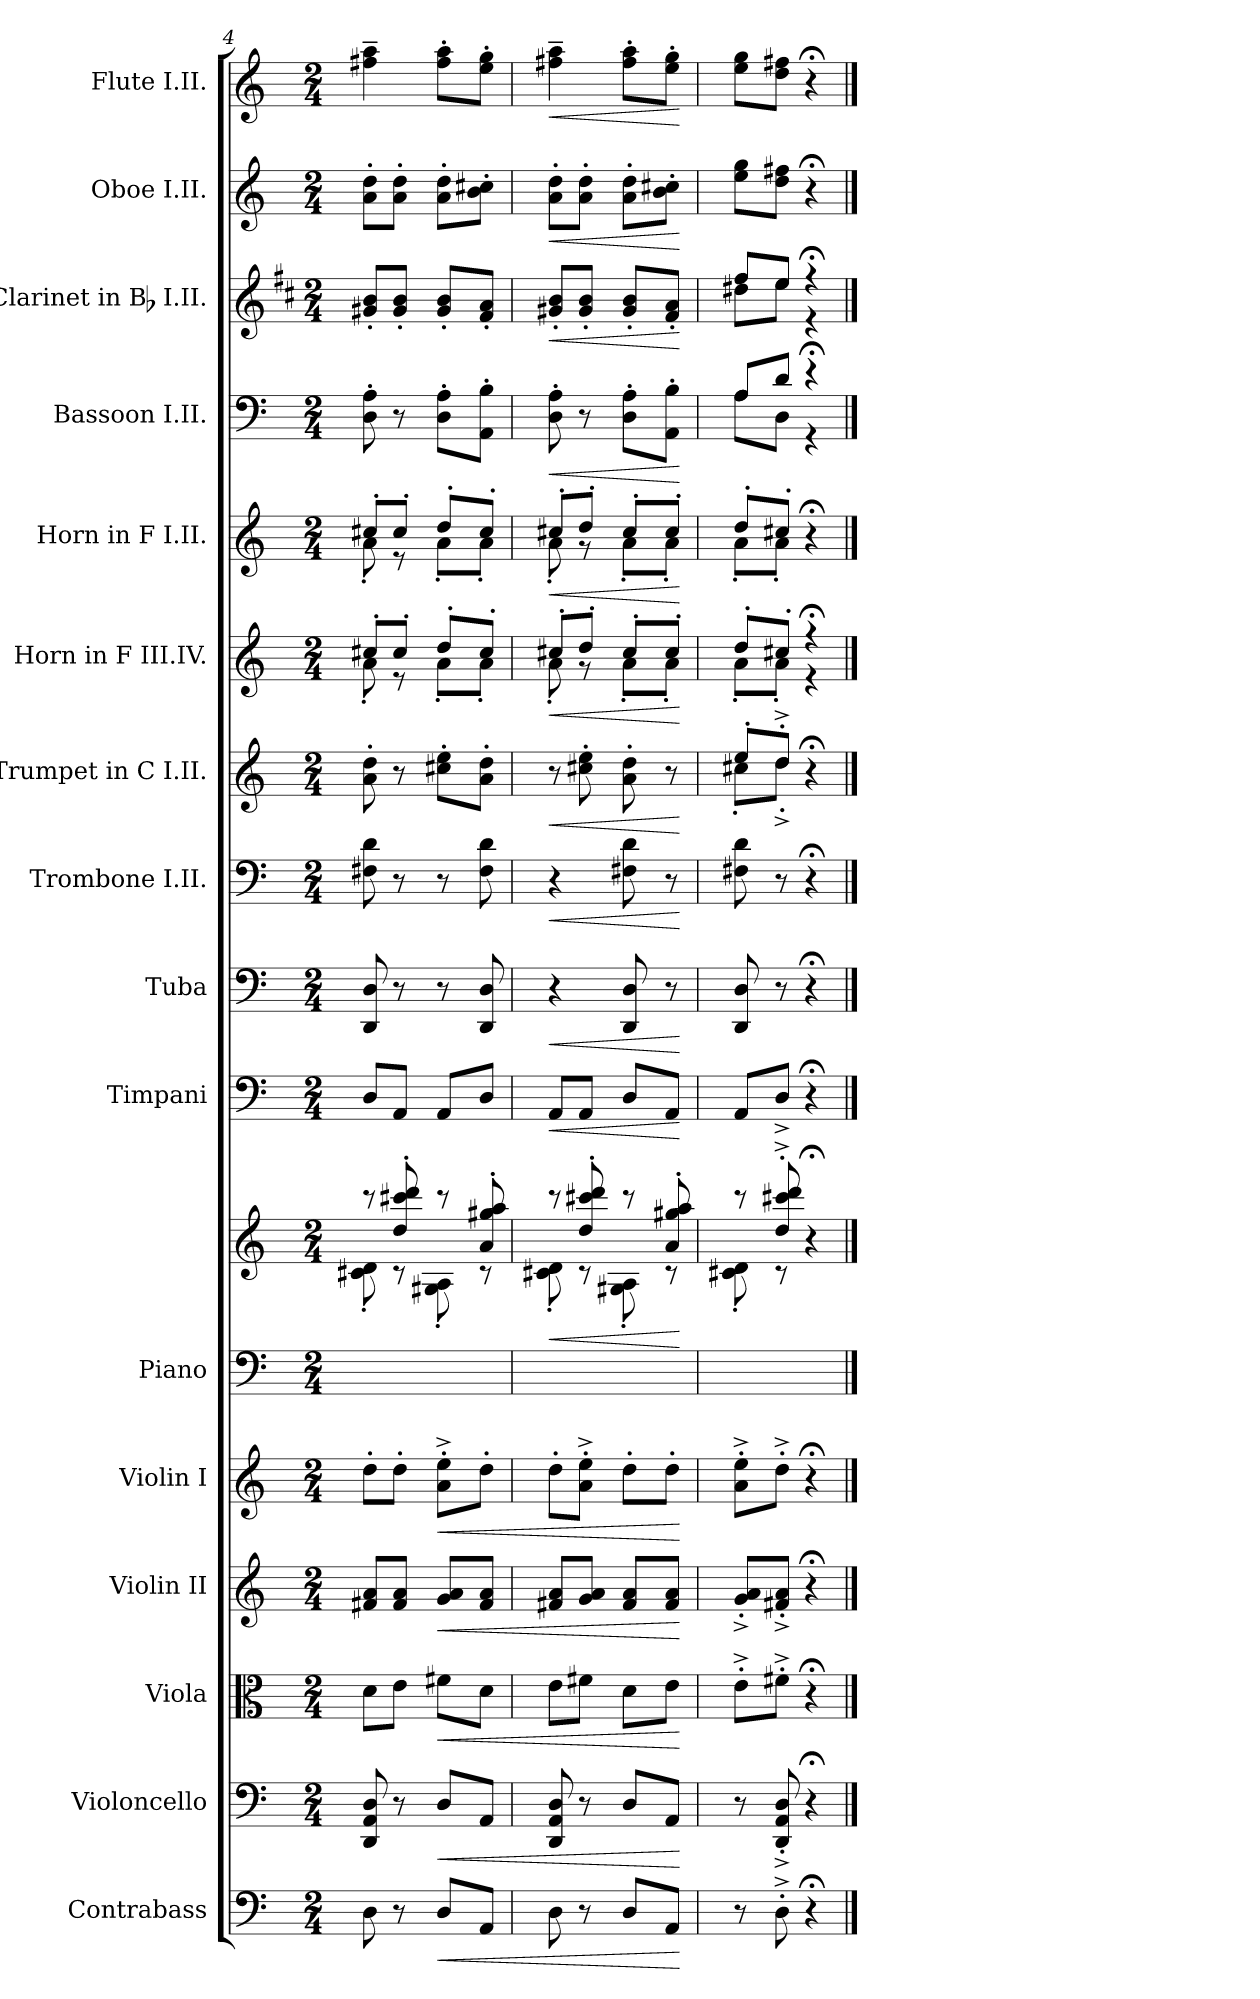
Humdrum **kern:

**kern	**dynam	**kern	**dynam	**kern	**dynam	**kern	**dynam	**kern	**dynam	**kern	**kern	**dynam	**kern	**dynam	**kern	**dynam	**kern	**dynam	**kern	**dynam	**kern	**dynam	**kern	**dynam	**kern	**dynam	**kern	**dynam	**kern	**dynam	**kern	**dynam
*part16	*part16	*part15	*part15	*part14	*part14	*part13	*part13	*part12	*part12	*part11	*part11	*part11	*part10	*part10	*part9	*part9	*part8	*part8	*part7	*part7	*part6	*part6	*part5	*part5	*part4	*part4	*part3	*part3	*part2	*part2	*part1	*part1
*staff17	*staff17	*staff16	*staff16	*staff15	*staff15	*staff14	*staff14	*staff13	*staff13	*staff12	*staff11	*staff11/12	*staff10	*staff10	*staff9	*staff9	*staff8	*staff8	*staff7	*staff7	*staff6	*staff6	*staff5	*staff5	*staff4	*staff4	*staff3	*staff3	*staff2	*staff2	*staff1	*staff1
*I"Contrabass	*	*I"Violoncello	*	*I"Viola	*	*I"Violin II	*	*I"Violin I	*	*I"Piano	*	*	*I"Timpani	*	*I"Tuba	*	*I"Trombone I.II.	*	*I"Trumpet in C I.II.	*	*I"Horn in F III.IV.	*	*I"Horn in F I.II.	*	*I"Bassoon I.II.	*	*I"Clarinet in Bb I.II.	*	*I"Oboe I.II.	*	*I"Flute I.II.	*
*I'Cb.	*	*I'Vc.	*	*I'Vla.	*	*I'Vln. II	*	*I'Vln. I	*	*I'Pno.	*	*	*I'Timp.	*	*I'Tba.	*	*I'Tbn.	*	*	*	*I'Hn.	*	*I'Hn.	*	*I'Bsn.	*	*I'Cl.	*	*I'Ob.	*	*I'Fl.	*
*clefF4	*	*clefF4	*	*clefC3	*	*clefG2	*	*clefG2	*	*clefF4	*clefG2	*	*clefF4	*	*clefF4	*	*clefF4	*	*clefG2	*	*clefG2	*	*clefG2	*	*clefF4	*	*clefG2	*	*clefG2	*	*clefG2	*
*ITrd7c12	*	*	*	*	*	*	*	*	*	*	*	*	*	*	*	*	*	*	*	*	*ITrd4c7	*	*ITrd4c7	*	*	*	*ITrd1c2	*	*	*	*	*
*k[]	*	*k[]	*	*k[]	*	*k[]	*	*k[]	*	*k[]	*k[]	*	*k[]	*	*k[]	*	*k[]	*	*k[]	*	*k[b-]	*	*k[b-]	*	*k[]	*	*k[]	*	*k[]	*	*k[]	*
*C:	*	*C:	*	*C:	*	*C:	*	*C:	*	*C:	*C:	*	*C:	*	*C:	*	*C:	*	*C:	*	*F:	*	*F:	*	*C:	*	*C:	*	*C:	*	*C:	*
*M2/4	*	*M2/4	*	*M2/4	*	*M2/4	*	*M2/4	*	*M2/4	*M2/4	*	*M2/4	*	*M2/4	*	*M2/4	*	*M2/4	*	*M2/4	*	*M2/4	*	*M2/4	*	*M2/4	*	*M2/4	*	*M2/4	*
=4	=4	=4	=4	=4	=4	=4	=4	=4	=4	=4	=4	=4	=4	=4	=4	=4	=4	=4	=4	=4	=4	=4	=4	=4	=4	=4	=4	=4	=4	=4	=4	=4
*	*	*	*	*	*	*	*	*	*	*	*^	*	*	*	*	*	*	*	*	*	*^	*	*^	*	*	*	*	*	*	*	*	*
8DD	.	8DD 8AA 8D	.	8dL	.	8f#X 8aL	.	8dd'L	.	2ryy	8rccc	8c#X' 8d'	.	8DL	.	8DD 8D	.	8F#X 8d	.	8a' 8dd'	.	8f#X'L	8d'	.	8f#X'L	8d'	.	8D' 8A'	.	8f#X' 8a'L	.	8a' 8dd'L	.	4ff#X~ 4aa~	.
8r	.	8r	.	8eJ	.	8f# 8aJ	.	8dd'J	.	.	8dd' 8ccc#X' 8ddd'	8rc	.	8AAJ	.	8r	.	8r	.	8r	.	8f#'J	8r	.	8f#'J	8r	.	8r	.	8f#' 8a'J	.	8a' 8dd'J	.	.	.
!	!LO:HP:b	!	!LO:HP:b	!	!LO:HP:b	!	!LO:HP:b	!	!LO:HP:b	!	!	!	!	!	!	!	!	!	!	!	!	!	!	!	!	!	!	!	!	!	!	!	!	!	!
8DDL	<	8DL	<	8f#XL	<	8g 8aL	<	8a'^ 8ee'^L	<	.	8rccc	8G#X' 8A'	.	8AAL	.	8r	.	8r	.	8cc#X' 8ee'L	.	8g'L	8d'L	.	8g'L	8d'L	.	8D' 8A'L	.	8f#' 8a'L	.	8a' 8dd'L	.	8ff#' 8aa'L	.
8AAAJ	.	8AAJ	.	8dJ	.	8f# 8aJ	.	8dd'J	.	.	8a' 8gg#X' 8aa'	8rc	.	8DJ	.	8DD 8D	.	8F# 8d	.	8a' 8dd'J	.	8f#'J	8d'J	.	8f#'J	8d'J	.	8AA' 8B'J	.	8e' 8g'J	.	8b' 8cc#X'J	.	8ee' 8gg'J	.
=5	=5	=5	=5	=5	=5	=5	=5	=5	=5	=5	=5	=5	=5	=5	=5	=5	=5	=5	=5	=5	=5	=5	=5	=5	=5	=5	=5	=5	=5	=5	=5	=5	=5	=5	=5
!	!	!	!	!	!	!	!	!	!	!	!	!	!LO:HP:b	!	!LO:HP:b	!	!LO:HP:b	!	!LO:HP:b	!	!LO:HP:b	!	!	!LO:HP:b	!	!	!LO:HP:b	!	!LO:HP:b	!	!LO:HP:b	!	!LO:HP:b	!	!LO:HP:b
8DD	.	8DD 8AA 8D	.	8eL	.	8f#X 8aL	.	8dd'L	.	2ryy	8rccc	8c#X' 8d'	<	8AAL	<	4r	<	4r	<	8r	<	8f#X'L	8d'	<	8f#X'L	8d'	<	8D' 8A'	<	8f#X' 8a'L	<	8a' 8dd'L	<	4ff#X~ 4aa~	<
8r	.	8r	.	8f#XJ	.	8g 8aJ	.	8a'^ 8ee'^J	.	.	8dd' 8ccc#X' 8ddd'	8rc	.	8AAJ	.	.	.	.	.	8cc#X' 8ee'	.	8g'J	8r	.	8g'J	8r	.	8r	.	8f#' 8a'J	.	8a' 8dd'J	.	.	.
8DDL	.	8DL	.	8dL	.	8f# 8aL	.	8dd'L	.	.	8rccc	8G#X' 8A'	.	8DL	.	8DD 8D	.	8F#X 8d	.	8a' 8dd'	.	8f#'L	8d'L	.	8f#'L	8d'L	.	8D' 8A'L	.	8f#' 8a'L	.	8a' 8dd'L	.	8ff#' 8aa'L	.
8AAAJ	.	8AAJ	.	8eJ	.	8f# 8aJ	.	8dd'J	.	.	8a' 8gg#X' 8aa'	8rc	.	8AAJ	.	8r	.	8r	.	8r	.	8f#'J	8d'J	.	8f#'J	8d'J	.	8AA' 8B'J	.	8e' 8g'J	.	8b' 8cc#X'J	.	8ee' 8gg'J	.
*	*	*	*	*	*	*	*	*	*	*	*	*	*	*	*	*	*	*	*	*	*	*v	*v	*	*	*	*	*	*	*	*	*	*	*	*
*	*	*	*	*	*	*	*	*	*	*	*v	*v	*	*	*	*	*	*	*	*	*	*	*	*v	*v	*	*	*	*	*	*	*	*	*
.	[	.	[	.	[	.	[	.	[	.	.	[	.	[	.	[	.	[	.	[	.	[	.	[	.	[	.	[	.	[	.	[
=6	=6	=6	=6	=6	=6	=6	=6	=6	=6	=6	=6	=6	=6	=6	=6	=6	=6	=6	=6	=6	=6	=6	=6	=6	=6	=6	=6	=6	=6	=6	=6	=6
*	*	*	*	*	*	*	*	*	*	*	*^	*	*	*	*	*	*	*	*^	*	*^	*	*^	*	*^	*	*^	*	*	*	*	*
8r	.	8r	.	8e'^L	.	8g'^ 8a'^L	.	8a'^ 8ee'^L	.	2ryy	8rccc	8c#X' 8d'	.	8AAL	.	8DD 8D	.	8F#X 8d	.	8ee'L	8cc#X'L	.	8g'L	8d'L	.	8g'L	8d'L	.	8AL	8AL	.	8eeL	8cc#XL	.	8ee 8ggL	.	8ee 8ggL	.
8DD'^	.	8DD'^ 8AA'^ 8D'^	.	8f#X'^J	.	8f#X'^ 8a'^J	.	8dd'^J	.	.	8dd'^ 8ccc#X'^ 8ddd'^	8rc	.	8D^J	.	8r	.	8r	.	8dd'^J	8dd'^J	.	8f#X'J	8d'J	.	8f#X'J	8d'J	.	8dJ	8DJ	.	8ddJ	8ddJ	.	8dd 8ff#XJ	.	8dd 8ff#XJ	.
4r;<	.	4r;<	.	4r;<	.	4r;<	.	4r;<	.	.	4r;<	4ryy	.	4r;<	.	4r;<	.	4r;<	.	4r;<	4ryy	.	4r;<	4r	.	4r;<	4ryy	.	4r;<	4r	.	4r;<	4r	.	4r;<	.	4r;<	.
*	*	*	*	*	*	*	*	*	*	*	*	*	*	*	*	*	*	*	*	*v	*v	*	*	*	*	*v	*v	*	*v	*v	*	*v	*v	*	*	*	*	*
*	*	*	*	*	*	*	*	*	*	*	*v	*v	*	*	*	*	*	*	*	*	*	*v	*v	*	*	*	*	*	*	*	*	*	*	*
==	==	==	==	==	==	==	==	==	==	==	==	==	==	==	==	==	==	==	==	==	==	==	==	==	==	==	==	==	==	==	==	==
*-	*-	*-	*-	*-	*-	*-	*-	*-	*-	*-	*-	*-	*-	*-	*-	*-	*-	*-	*-	*-	*-	*-	*-	*-	*-	*-	*-	*-	*-	*-	*-	*-
